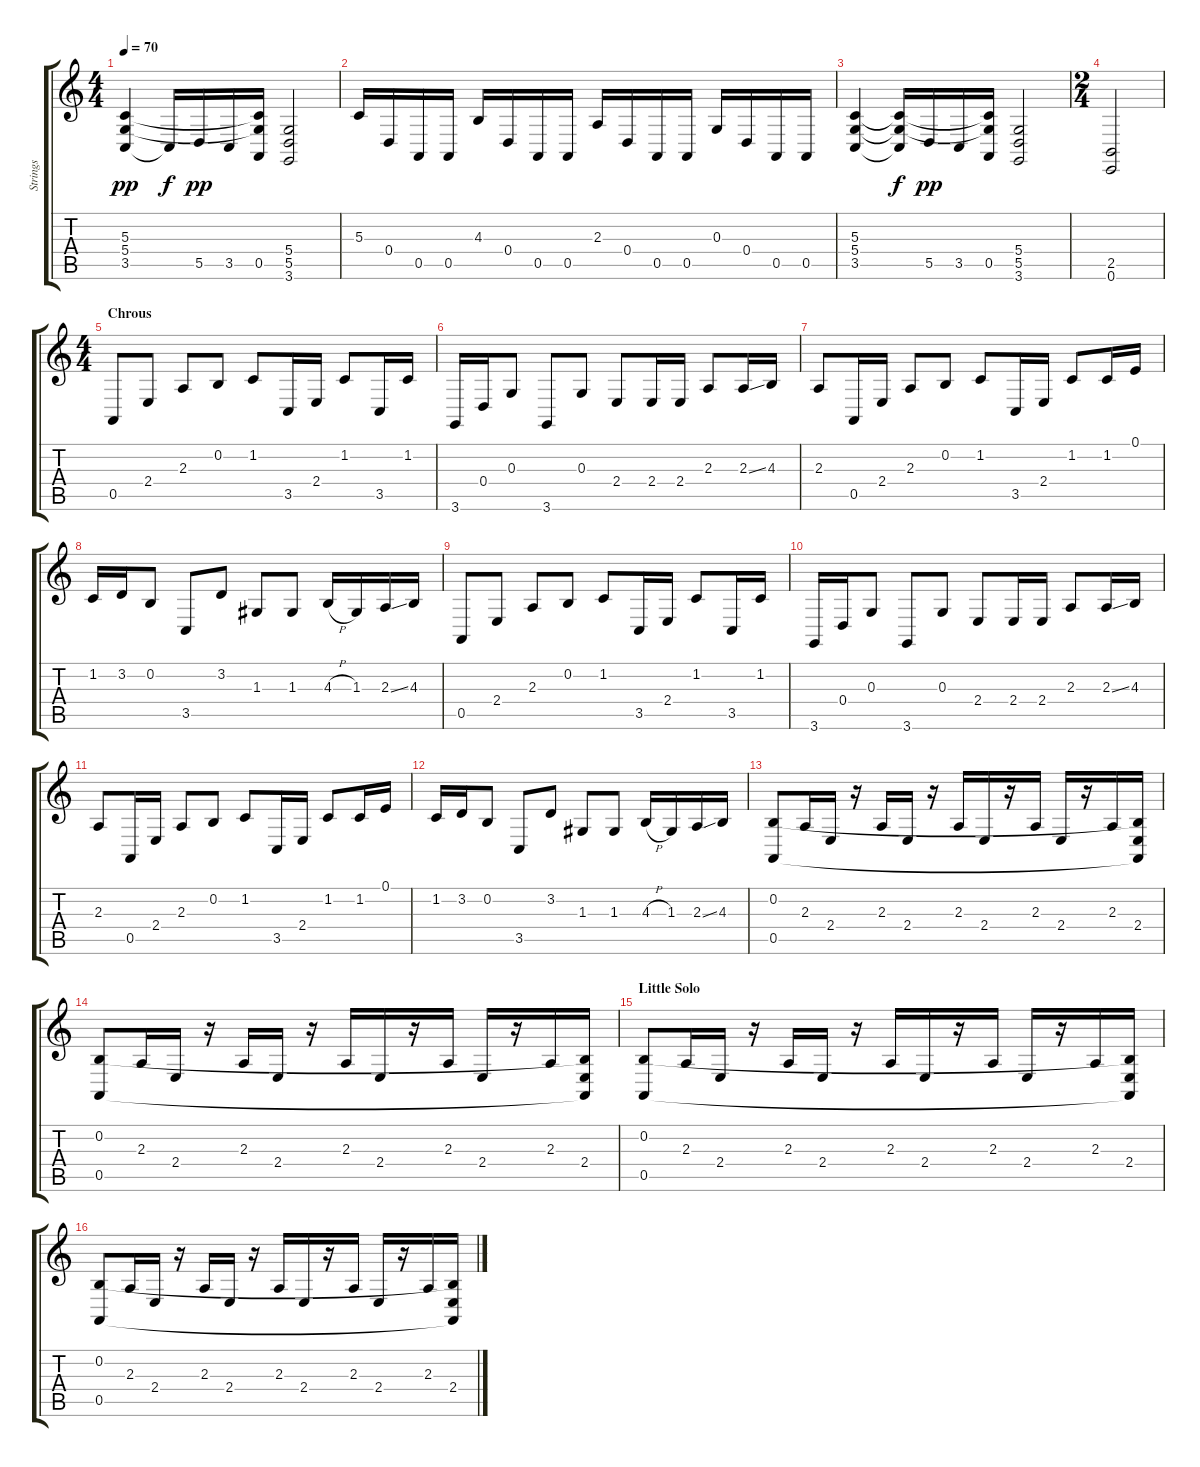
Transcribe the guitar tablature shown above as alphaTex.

\track ("Strings" "Strings") {instrument stringensemble1}
\staff {score tabs}
\tuning (E4 B3 G3 D3 A2 E2) {hide}
\ts (4 4)
\tempo 70
\clef g2
\ks c
(5.3 5.4 3.5).4{dy pp} 3.5{t}.16{dy f} 5.5.16{dy pp} 3.5.16 (5.3{t} 5.4{t} 0.5).16 (5.4 5.5 3.6).2 |
5.3.16 0.4.16 0.5.16 0.5.16 4.3.16 0.4.16 0.5.16 0.5.16 2.3.16 0.4.16 0.5.16 0.5.16 0.3.16 0.4.16 0.5.16 0.5.16 |
(5.3 5.4 3.5).4 (5.3{t} 5.4{t} 3.5{t}).16{dy f} 5.5.16{dy pp} 3.5.16 (5.3{t} 5.4{t} 0.5).16 (5.4 5.5 3.6).2 |
\ts (2 4)
(2.5 0.6).2 |
\ts (4 4)
\section ("" "Chrous")
0.5.8 2.4.8 2.3.8 0.2.8 1.2.8 3.5.16 2.4.16 1.2.8 3.5.16 1.2.16 |
3.6.16 0.4.16 0.3.8 3.6.8 0.3.8 2.4.8 2.4.16 2.4.16 2.3.8 2.3{ss}.16 4.3.16 |
2.3.8 0.5.16 2.4.16 2.3.8 0.2.8 1.2.8 3.5.16 2.4.16 1.2.8 1.2.16 0.1.16 |
1.2.16 3.2.16 0.2.8 3.5.8 3.2.8 1.3.8 1.3.8 4.3{h}.16 1.3.16 2.3{ss}.16 4.3.16 |
0.5.8 2.4.8 2.3.8 0.2.8 1.2.8 3.5.16 2.4.16 1.2.8 3.5.16 1.2.16 |
3.6.16 0.4.16 0.3.8 3.6.8 0.3.8 2.4.8 2.4.16 2.4.16 2.3.8 2.3{ss}.16 4.3.16 |
2.3.8 0.5.16 2.4.16 2.3.8 0.2.8 1.2.8 3.5.16 2.4.16 1.2.8 1.2.16 0.1.16 |
1.2.16 3.2.16 0.2.8 3.5.8 3.2.8 1.3.8 1.3.8 4.3{h}.16 1.3.16 2.3{ss}.16 4.3.16 |
(0.2 0.5).8 2.3.16 2.4.16 r.16 2.3.16 2.4.16 r.16 2.3.16 2.4.16 r.16 2.3.16 2.4.16 r.16 2.3.16 (0.2{t} 2.4 0.5{t}).16 |
(0.2 0.5).8 2.3.16 2.4.16 r.16 2.3.16 2.4.16 r.16 2.3.16 2.4.16 r.16 2.3.16 2.4.16 r.16 2.3.16 (0.2{t} 2.4 0.5{t}).16 |
\section ("" "Little Solo")
(0.2 0.5).8 2.3.16 2.4.16 r.16 2.3.16 2.4.16 r.16 2.3.16 2.4.16 r.16 2.3.16 2.4.16 r.16 2.3.16 (0.2{t} 2.4 0.5{t}).16 |
(0.2 0.5).8 2.3.16 2.4.16 r.16 2.3.16 2.4.16 r.16 2.3.16 2.4.16 r.16 2.3.16 2.4.16 r.16 2.3.16 (0.2{t} 2.4 0.5{t}).16
